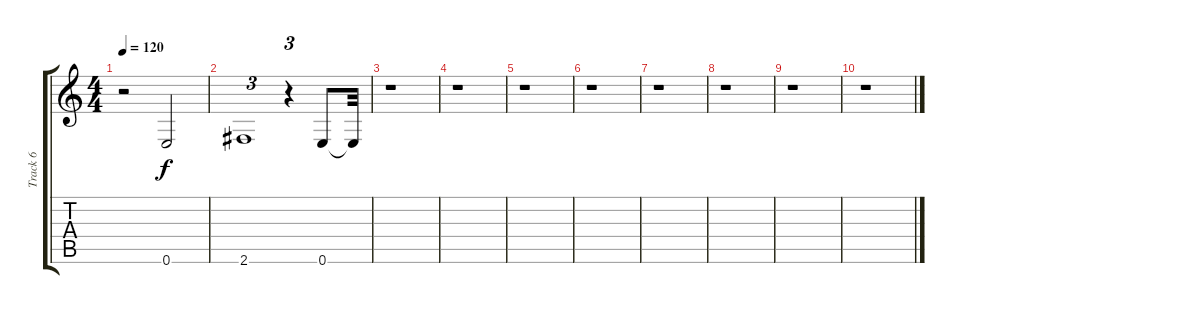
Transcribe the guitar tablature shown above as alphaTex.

\track ("Track 6" "Track 6") {instrument acousticbass}
\staff {score tabs}
\tuning (E4 B3 G3 D3 A2 E2) {hide}
\ts (4 4)
\tempo 120
\clef g2
\ks c
r.2{dy f} 0.6.2 |
2.6.1{tu (3 2)} r.4{tu (3 2)} 0.6.8 0.6{t}.32 |
r.1 |
r.1 |
r.1 |
r.1 |
r.1 |
r.1 |
r.1 |
r.1
